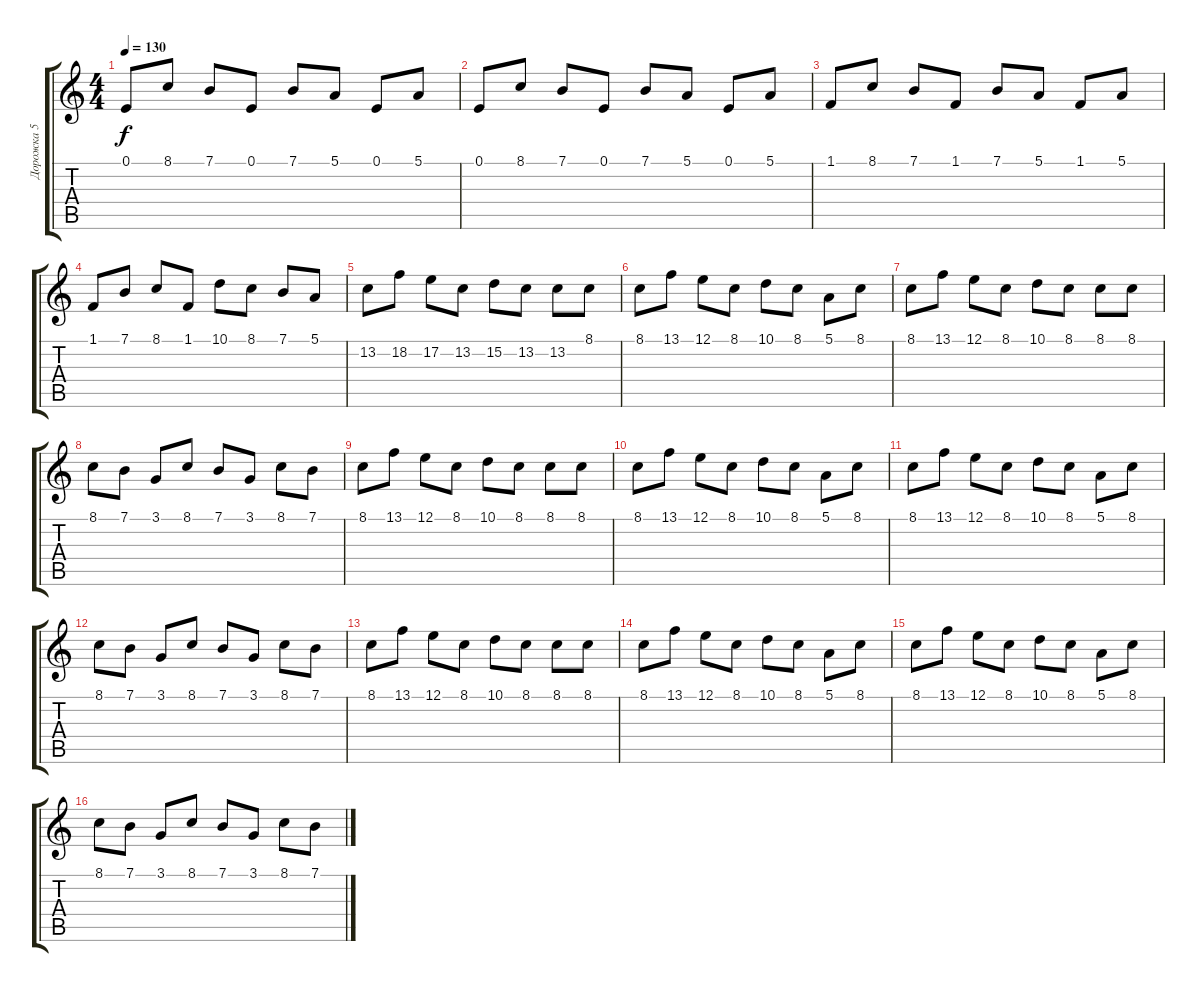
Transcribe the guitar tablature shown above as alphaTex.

\track ("Дорожка 5" "Дорожка 5") {instrument musicbox}
\staff {score tabs}
\tuning (E4 B3 G3 D3 A2 E2) {hide}
\ts (4 4)
\tempo 130
\clef g2
\ks c
0.1.8{dy f} 8.1.8 7.1.8 0.1.8 7.1.8 5.1.8 0.1.8 5.1.8 |
0.1.8 8.1.8 7.1.8 0.1.8 7.1.8 5.1.8 0.1.8 5.1.8 |
1.1.8 8.1.8 7.1.8 1.1.8 7.1.8 5.1.8 1.1.8 5.1.8 |
1.1.8 7.1.8 8.1.8 1.1.8 10.1.8 8.1.8 7.1.8 5.1.8 |
13.2.8 18.2.8 17.2.8 13.2.8 15.2.8 13.2.8 13.2.8 8.1.8 |
8.1.8 13.1.8 12.1.8 8.1.8 10.1.8 8.1.8 5.1.8 8.1.8 |
8.1.8 13.1.8 12.1.8 8.1.8 10.1.8 8.1.8 8.1.8 8.1.8 |
8.1.8 7.1.8 3.1.8 8.1.8 7.1.8 3.1.8 8.1.8 7.1.8 |
8.1.8 13.1.8 12.1.8 8.1.8 10.1.8 8.1.8 8.1.8 8.1.8 |
8.1.8 13.1.8 12.1.8 8.1.8 10.1.8 8.1.8 5.1.8 8.1.8 |
8.1.8 13.1.8 12.1.8 8.1.8 10.1.8 8.1.8 5.1.8 8.1.8 |
8.1.8 7.1.8 3.1.8 8.1.8 7.1.8 3.1.8 8.1.8 7.1.8 |
8.1.8 13.1.8 12.1.8 8.1.8 10.1.8 8.1.8 8.1.8 8.1.8 |
8.1.8 13.1.8 12.1.8 8.1.8 10.1.8 8.1.8 5.1.8 8.1.8 |
8.1.8 13.1.8 12.1.8 8.1.8 10.1.8 8.1.8 5.1.8 8.1.8 |
8.1.8 7.1.8 3.1.8 8.1.8 7.1.8 3.1.8 8.1.8 7.1.8
